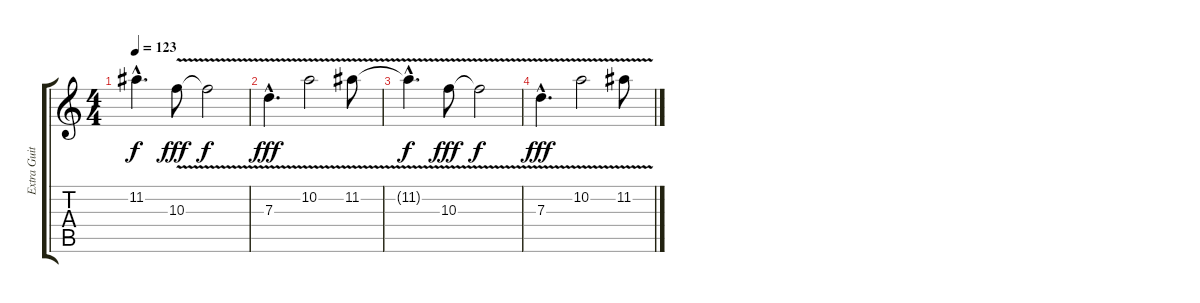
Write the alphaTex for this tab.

\track ("Extra Guitar" "Extra Guit") {instrument overdrivenguitar}
\staff {score tabs}
\tuning (E4 B3 G3 D3 A2 D2) {hide}
\ts (4 4)
\tempo 123
\clef g2
\ks c
11.2{hac t}.4{d dy f} 10.3{v}.8{dy fff} 10.3{t}.2{dy f} |
7.3{v hac}.4{d dy fff} 10.2{v}.2 11.2{v}.8 |
11.2{hac t}.4{d dy f} 10.3{v}.8{dy fff} 10.3{t}.2{dy f} |
7.3{v hac}.4{d dy fff} 10.2{v}.2 11.2{v}.8
